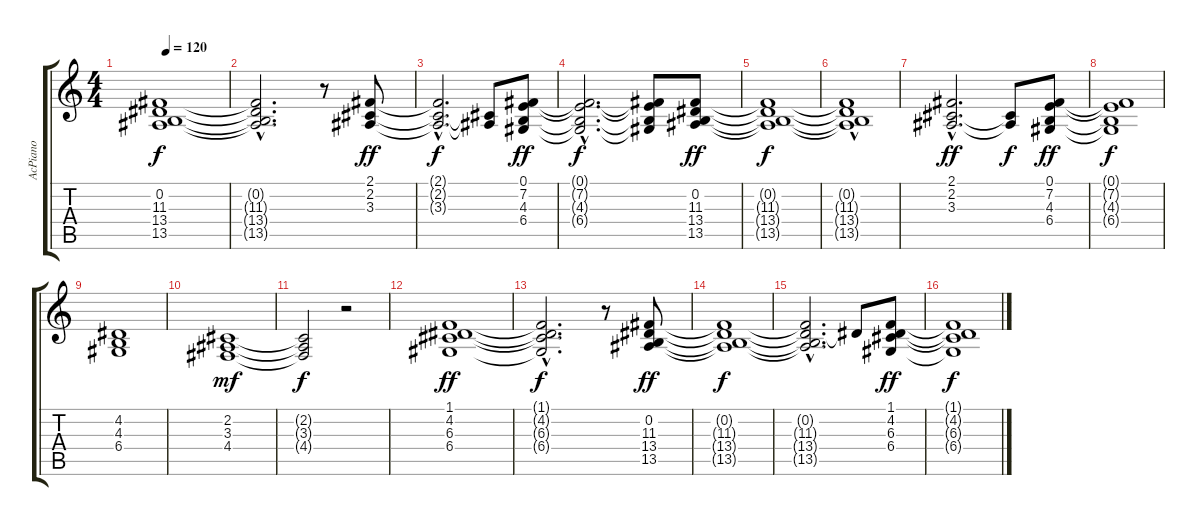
\track ("AcPiano " "AcPiano ") {instrument acousticgrandpiano}
\staff {score tabs}
\tuning (E4 B3 G3 D3 A2 E2) {hide}
\ts (4 4)
\tempo 120
\clef g2
\ks c
(0.2{t} 11.3{t} 13.4{t} 13.5{t}).1{dy f} |
(0.2{hac t} 11.3{hac t} 13.4{hac t} 13.5{hac t}).2{d} r.8 (2.1 2.2 3.3).8{dy ff} |
(2.1{hac t} 2.2{hac t} 3.3{hac t}).2{d dy f} (2.2{t} 3.3{t}).8 (0.1 7.2 4.3 6.4).8{dy ff} |
(0.1{hac t} 7.2{hac t} 4.3{hac t} 6.4{hac t}).2{d dy f} (0.1{t} 7.2{t} 4.3{t} 6.4{t}).8 (0.2 11.3 13.4 13.5).8{dy ff} |
(0.2{t} 11.3{t} 13.4{t} 13.5{t}).1{dy f} |
(0.2{hac t} 11.3{hac t} 13.4{t} 13.5{hac t}).1 |
(2.1{hac} 2.2{hac} 3.3{hac}).2{d dy ff} (2.2{t} 3.3{t}).8{dy f} (0.1 7.2 4.3 6.4).8{dy ff} |
(0.1{t} 7.2{t} 4.3{t} 6.4{t}).1{dy f} |
(4.2 4.3 6.4).1 |
(2.2 3.3 4.4).1{dy mf} |
(2.2{t} 3.3{t} 4.4{t}).2{dy f} r.2 |
(1.1 4.2 6.3 6.4).1{dy ff} |
(1.1{hac t} 4.2{hac t} 6.3{hac t} 6.4{hac t}).2{d dy f} r.8 (0.2 11.3 13.4 13.5).8{dy ff} |
(0.2{t} 11.3{t} 13.4{t} 13.5{t}).1{dy f} |
(0.2{hac t} 11.3{hac t} 13.4{hac t} 13.5{hac t}).2{d} 13.4{t}.8 (1.1 4.2 6.3 6.4).8{dy ff} |
(1.1{t} 4.2{t} 6.3{t} 6.4{t}).1{dy f}
